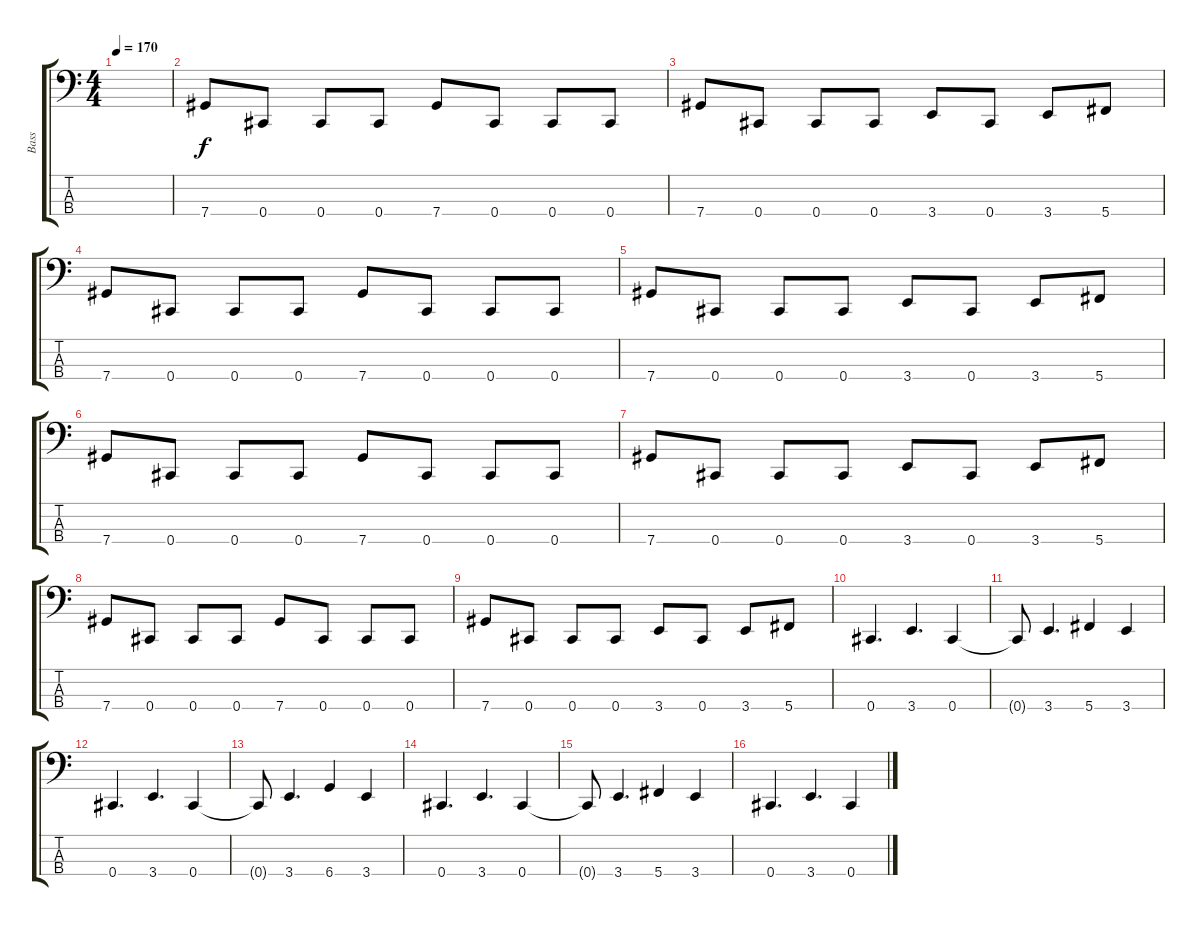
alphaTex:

\track ("Bass" "Bass") {instrument electricbassfinger}
\staff {score tabs}
\tuning (Gb2 Db2 Ab1 Db1) {hide}
\ts (4 4)
\tempo 170
\clef f4
\ks c
|
7.4.8 0.4.8 0.4.8 0.4.8 7.4.8 0.4.8 0.4.8 0.4.8 |
7.4.8 0.4.8 0.4.8 0.4.8 3.4.8 0.4.8 3.4.8 5.4.8 |
7.4.8 0.4.8 0.4.8 0.4.8 7.4.8 0.4.8 0.4.8 0.4.8 |
7.4.8 0.4.8 0.4.8 0.4.8 3.4.8 0.4.8 3.4.8 5.4.8 |
7.4.8 0.4.8 0.4.8 0.4.8 7.4.8 0.4.8 0.4.8 0.4.8 |
7.4.8 0.4.8 0.4.8 0.4.8 3.4.8 0.4.8 3.4.8 5.4.8 |
7.4.8 0.4.8 0.4.8 0.4.8 7.4.8 0.4.8 0.4.8 0.4.8 |
7.4.8 0.4.8 0.4.8 0.4.8 3.4.8 0.4.8 3.4.8 5.4.8 |
0.4.4{d} 3.4.4{d} 0.4.4 |
0.4{t}.8 3.4.4{d} 5.4.4 3.4.4 |
0.4.4{d} 3.4.4{d} 0.4.4 |
0.4{t}.8 3.4.4{d} 6.4.4 3.4.4 |
0.4.4{d} 3.4.4{d} 0.4.4 |
0.4{t}.8 3.4.4{d} 5.4.4 3.4.4 |
0.4.4{d} 3.4.4{d} 0.4.4
